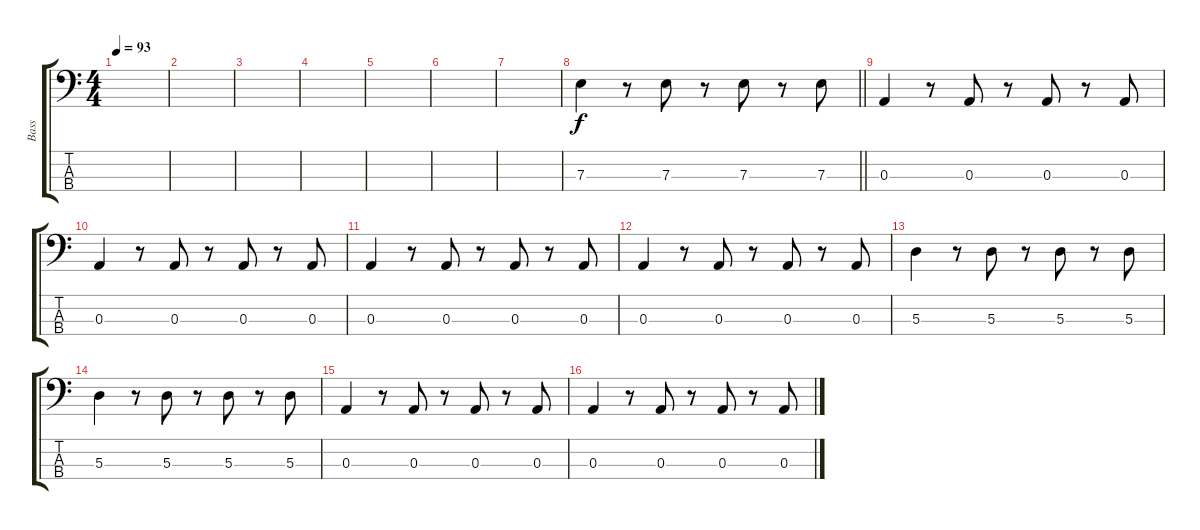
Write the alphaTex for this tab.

\track ("Bass" "Bass") {instrument electricbassfinger}
\staff {score tabs}
\tuning (G2 D2 A1 E1) {hide}
\ts (4 4)
\tempo 93
\clef f4
\ks c
|
|
|
|
|
|
|
\barLineRight lightlight
7.3.4 r.8 7.3.8 r.8 7.3.8 r.8 7.3.8 |
0.3.4 r.8 0.3.8 r.8 0.3.8 r.8 0.3.8 |
0.3.4 r.8 0.3.8 r.8 0.3.8 r.8 0.3.8 |
0.3.4 r.8 0.3.8 r.8 0.3.8 r.8 0.3.8 |
0.3.4 r.8 0.3.8 r.8 0.3.8 r.8 0.3.8 |
5.3.4 r.8 5.3.8 r.8 5.3.8 r.8 5.3.8 |
5.3.4 r.8 5.3.8 r.8 5.3.8 r.8 5.3.8 |
0.3.4 r.8 0.3.8 r.8 0.3.8 r.8 0.3.8 |
0.3.4 r.8 0.3.8 r.8 0.3.8 r.8 0.3.8
